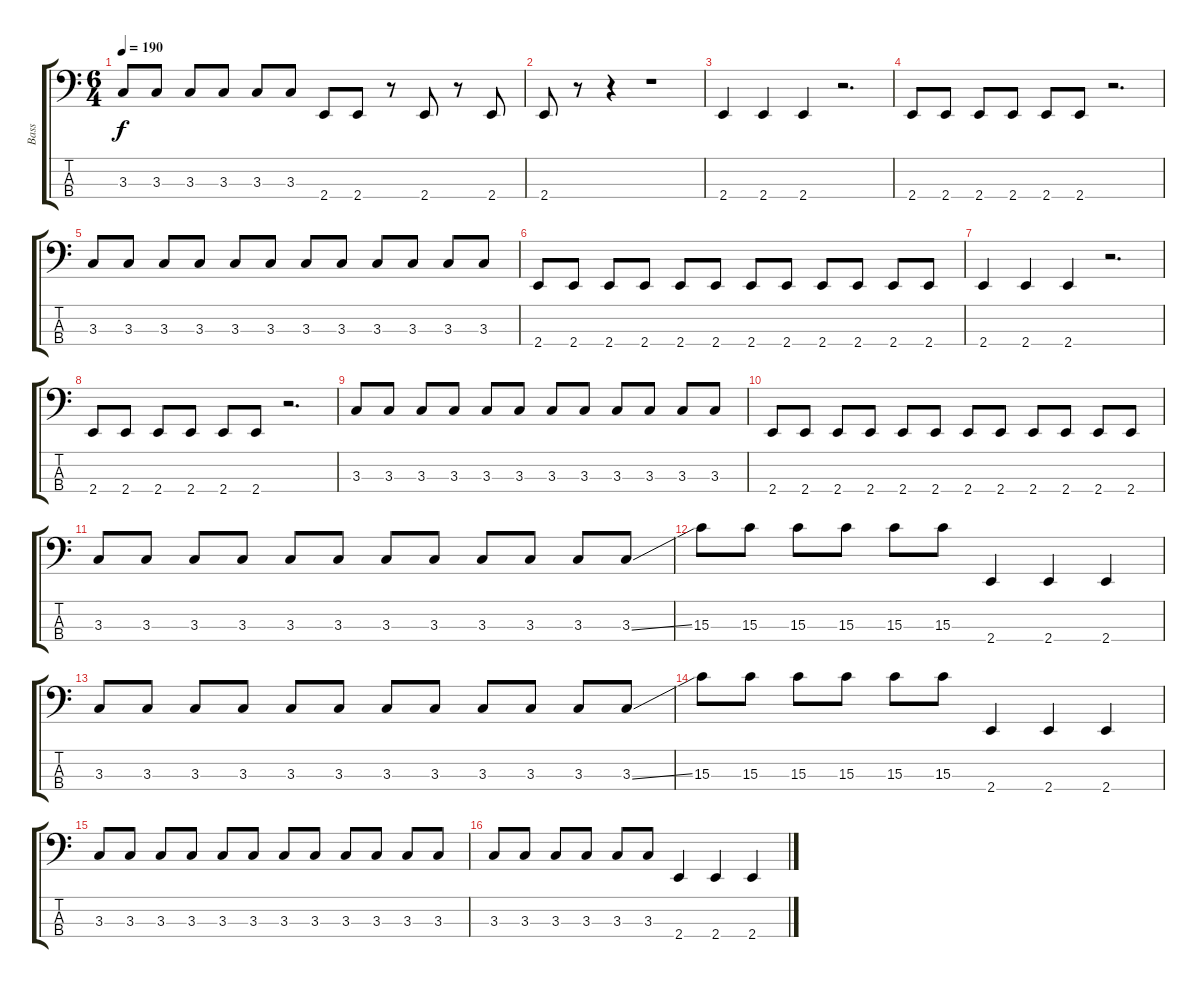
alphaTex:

\track ("Bass" "Bass") {instrument electricbasspick}
\staff {score tabs}
\tuning (G2 D2 A1 D1) {hide}
\ts (6 4)
\tempo 190
\clef f4
\ks c
3.3.8{dy f} 3.3.8 3.3.8 3.3.8 3.3.8 3.3.8 2.4.8 2.4.8 r.8 2.4.8 r.8 2.4.8 |
2.4.8 r.8 r.4 r.1 |
2.4.4 2.4.4 2.4.4 r.2{d} |
2.4.8 2.4.8 2.4.8 2.4.8 2.4.8 2.4.8 r.2{d} |
3.3.8 3.3.8 3.3.8 3.3.8 3.3.8 3.3.8 3.3.8 3.3.8 3.3.8 3.3.8 3.3.8 3.3.8 |
2.4.8 2.4.8 2.4.8 2.4.8 2.4.8 2.4.8 2.4.8 2.4.8 2.4.8 2.4.8 2.4.8 2.4.8 |
2.4.4 2.4.4 2.4.4 r.2{d} |
2.4.8 2.4.8 2.4.8 2.4.8 2.4.8 2.4.8 r.2{d} |
3.3.8 3.3.8 3.3.8 3.3.8 3.3.8 3.3.8 3.3.8 3.3.8 3.3.8 3.3.8 3.3.8 3.3.8 |
2.4.8 2.4.8 2.4.8 2.4.8 2.4.8 2.4.8 2.4.8 2.4.8 2.4.8 2.4.8 2.4.8 2.4.8 |
3.3.8 3.3.8 3.3.8 3.3.8 3.3.8 3.3.8 3.3.8 3.3.8 3.3.8 3.3.8 3.3.8 3.3{ss}.8 |
15.3.8 15.3.8 15.3.8 15.3.8 15.3.8 15.3.8 2.4.4 2.4.4 2.4.4 |
3.3.8 3.3.8 3.3.8 3.3.8 3.3.8 3.3.8 3.3.8 3.3.8 3.3.8 3.3.8 3.3.8 3.3{ss}.8 |
15.3.8 15.3.8 15.3.8 15.3.8 15.3.8 15.3.8 2.4.4 2.4.4 2.4.4 |
3.3.8 3.3.8 3.3.8 3.3.8 3.3.8 3.3.8 3.3.8 3.3.8 3.3.8 3.3.8 3.3.8 3.3.8 |
3.3.8 3.3.8 3.3.8 3.3.8 3.3.8 3.3.8 2.4.4 2.4.4 2.4.4
